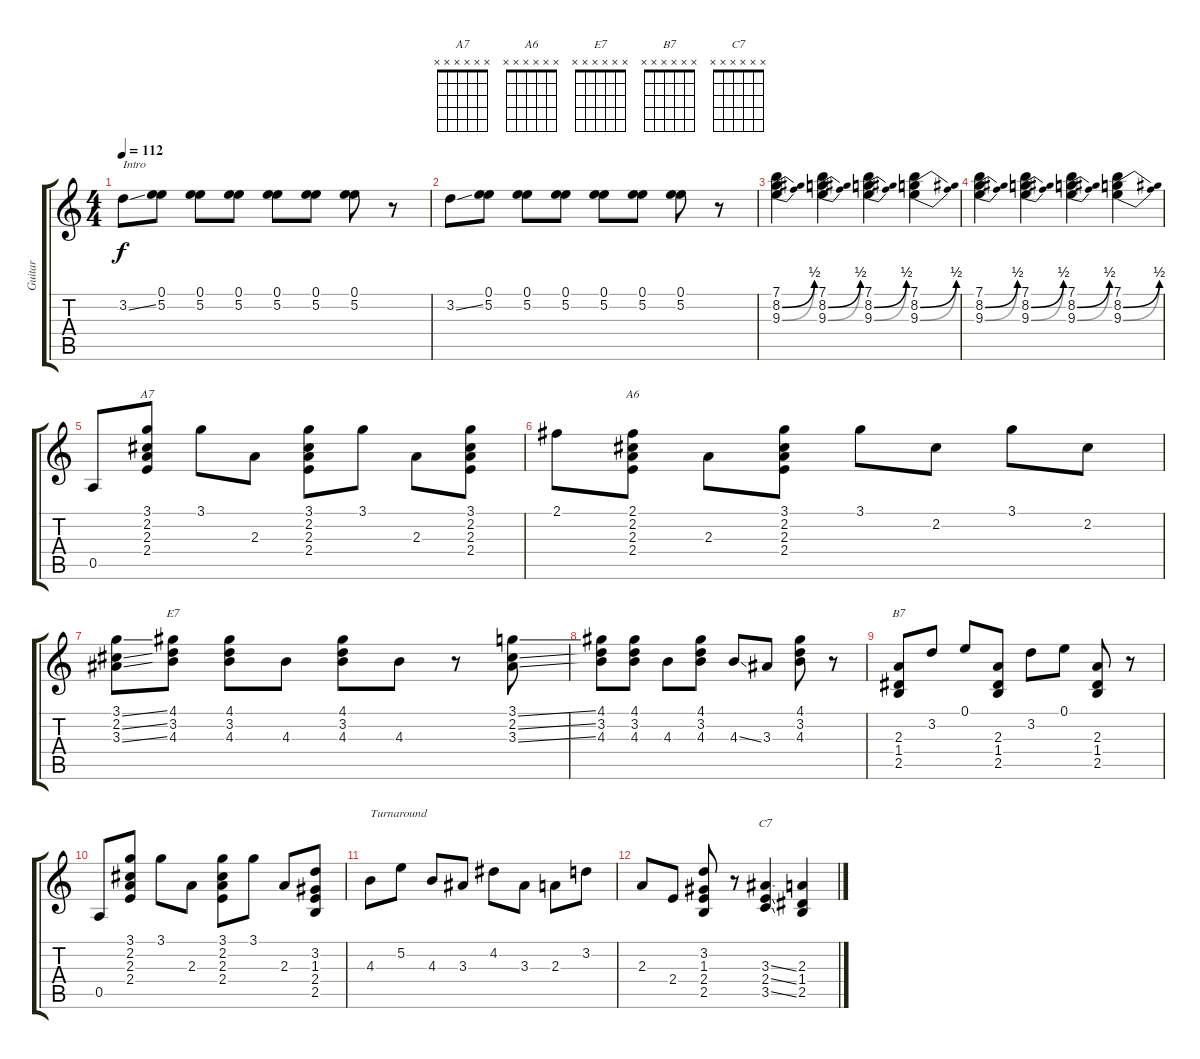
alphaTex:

\track ("Guitar" "Guitar") {instrument acousticguitarsteel}
\staff {score tabs}
\tuning (E4 B3 G3 D3 A2 E2) {hide}
\chord ("A7" x x x x x x)
\chord ("A6" x x x x x x)
\chord ("E7" x x x x x x)
\chord ("B7" x x x x x x)
\chord ("C7" x x x x x x)
\ts (4 4)
\tempo 112
\clef g2
\ks c
3.2{ss}.8{txt "Intro" dy f instrument acousticguitarsteel} (0.1 5.2).8 (0.1 5.2).8 (0.1 5.2).8 (0.1 5.2).8 (0.1 5.2).8 (0.1 5.2).8 r.8 |
3.2{ss}.8 (0.1 5.2).8 (0.1 5.2).8 (0.1 5.2).8 (0.1 5.2).8 (0.1 5.2).8 (0.1 5.2).8 r.8 |
(7.1 8.2{be (bend 0 0 60 2)} 9.3{be (bend 0 0 60 2)}).4 (7.1 8.2{be (bend 0 0 60 2)} 9.3{be (bend 0 0 60 2)}).4 (7.1 8.2{be (bend 0 0 60 2)} 9.3{be (bend 0 0 60 2)}).4 (7.1 8.2{be (bend 0 0 60 2)} 9.3{be (bend 0 0 60 2)}).4 |
(7.1 8.2{be (bend 0 0 60 2)} 9.3{be (bend 0 0 60 2)}).4 (7.1 8.2{be (bend 0 0 60 2)} 9.3{be (bend 0 0 60 2)}).4 (7.1 8.2{be (bend 0 0 60 2)} 9.3{be (bend 0 0 60 2)}).4 (7.1 8.2{be (bend 0 0 60 2)} 9.3{be (bend 0 0 60 2)}).4 |
0.5.8 (3.1 2.2 2.3 2.4).8{ch "A7"} 3.1.8 2.3.8 (3.1 2.2 2.3 2.4).8 3.1.8 2.3.8 (3.1 2.2 2.3 2.4).8 |
2.1.8 (2.1 2.2 2.3 2.4).8{ch "A6"} 2.3.8 (3.1 2.2 2.3 2.4).8 3.1.8 2.2.8 3.1.8 2.2.8 |
(3.1{ss} 2.2{ss} 3.3{ss}).8 (4.1 3.2 4.3).8{ch "E7"} (4.1 3.2 4.3).8 4.3.8 (4.1 3.2 4.3).8 4.3.8 r.8 (3.1{ss} 2.2{ss} 3.3{ss}).8 |
(4.1 3.2 4.3).8 (4.1 3.2 4.3).8 4.3.8 (4.1 3.2 4.3).8 4.3{ss}.8 3.3.8 (4.1 3.2 4.3).8 r.8 |
(2.3 1.4 2.5).8{ch "B7"} 3.2.8 0.1.8 (2.3 1.4 2.5).8 3.2.8 0.1.8 (2.3 1.4 2.5).8 r.8 |
0.5.8 (3.1 2.2 2.3 2.4).8 3.1.8 2.3.8 (3.1 2.2 2.3 2.4).8 3.1.8 2.3.8 (3.2 1.3 2.4 2.5).8 |
4.3.8{txt "Turnaround"} 5.2.8 4.3.8 3.3.8 4.2.8 3.3.8 2.3.8 3.2.8 |
2.3.8 2.4.8 (3.2 1.3 2.4 2.5).8 r.8 (3.3{ss} 2.4{ss} 3.5{ss}).4{ch "C7"} (2.3 1.4 2.5).4
